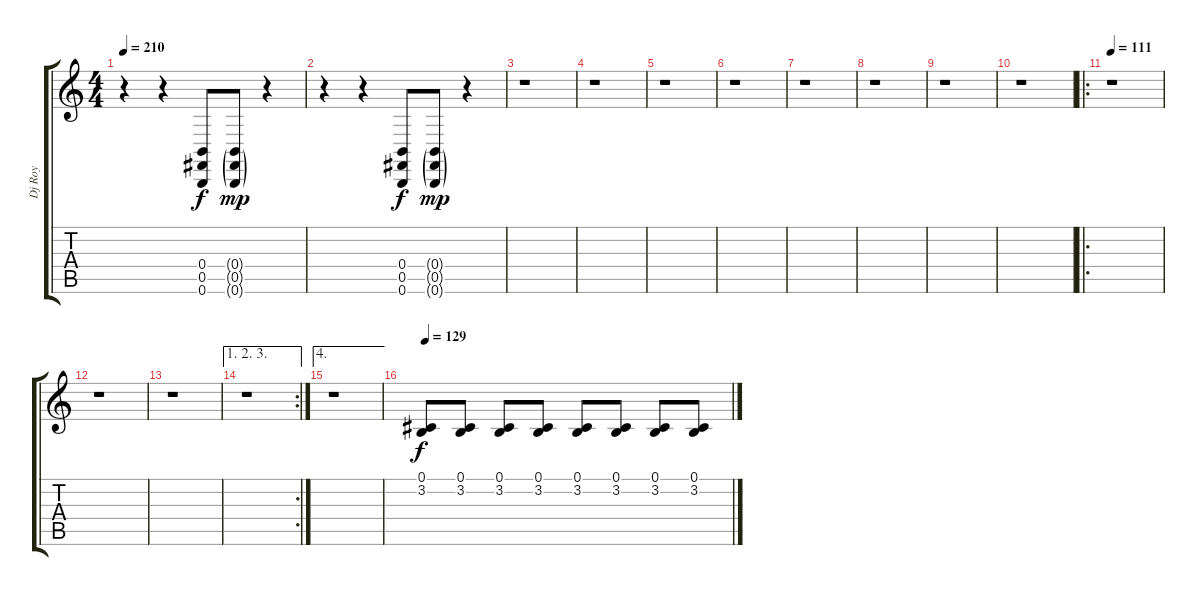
\track ("Dj Roy" "Dj Roy") {instrument melodictom}
\staff {score tabs}
\tuning (Db4 Ab3 E3 B2 Gb2 B1) {hide}
\ts (4 4)
\tempo 210
\clef g2
\ks c
r.4{dy mp} r.4 (0.4 0.5 0.6).8{dy f} (0.4{g} 0.5{g} 0.6{g}).8{dy mp} r.4 |
r.4 r.4 (0.4 0.5 0.6).8{dy f} (0.4{g} 0.5{g} 0.6{g}).8{dy mp} r.4 |
r.1 |
r.1 |
r.1 |
r.1 |
r.1 |
r.1 |
r.1 |
r.1 |
\ro
\tempo 111
r.1 |
r.1 |
r.1 |
\ae (1 2 3)
\rc 2
r.1 |
\ae 4
r.1 |
\tempo 129
(0.1 3.2).8{dy f instrument steeldrums} (0.1 3.2).8 (0.1 3.2).8 (0.1 3.2).8 (0.1 3.2).8 (0.1 3.2).8 (0.1 3.2).8 (0.1 3.2).8
